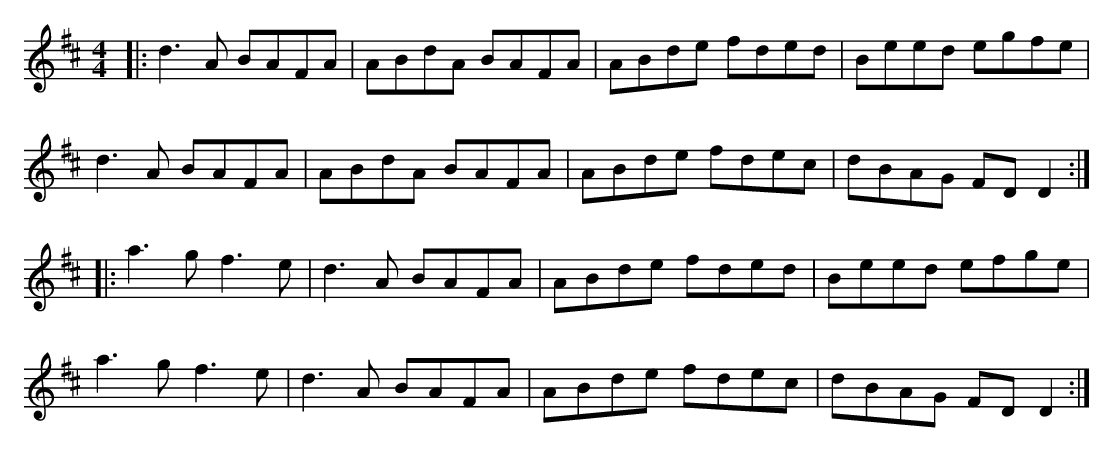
X:1
M:4/4
K:D
|:d3A BAFA|ABdA BAFA|ABde fded|Beed egfe|
d3A BAFA|ABdA BAFA|ABde fdec|dBAG FD D2:|
|:a3 g f3 e|d3 A BAFA|ABde fded|Beed efge|
a3 g f3 e|d3 A BAFA|ABde fdec|dBAG FD D2:|
